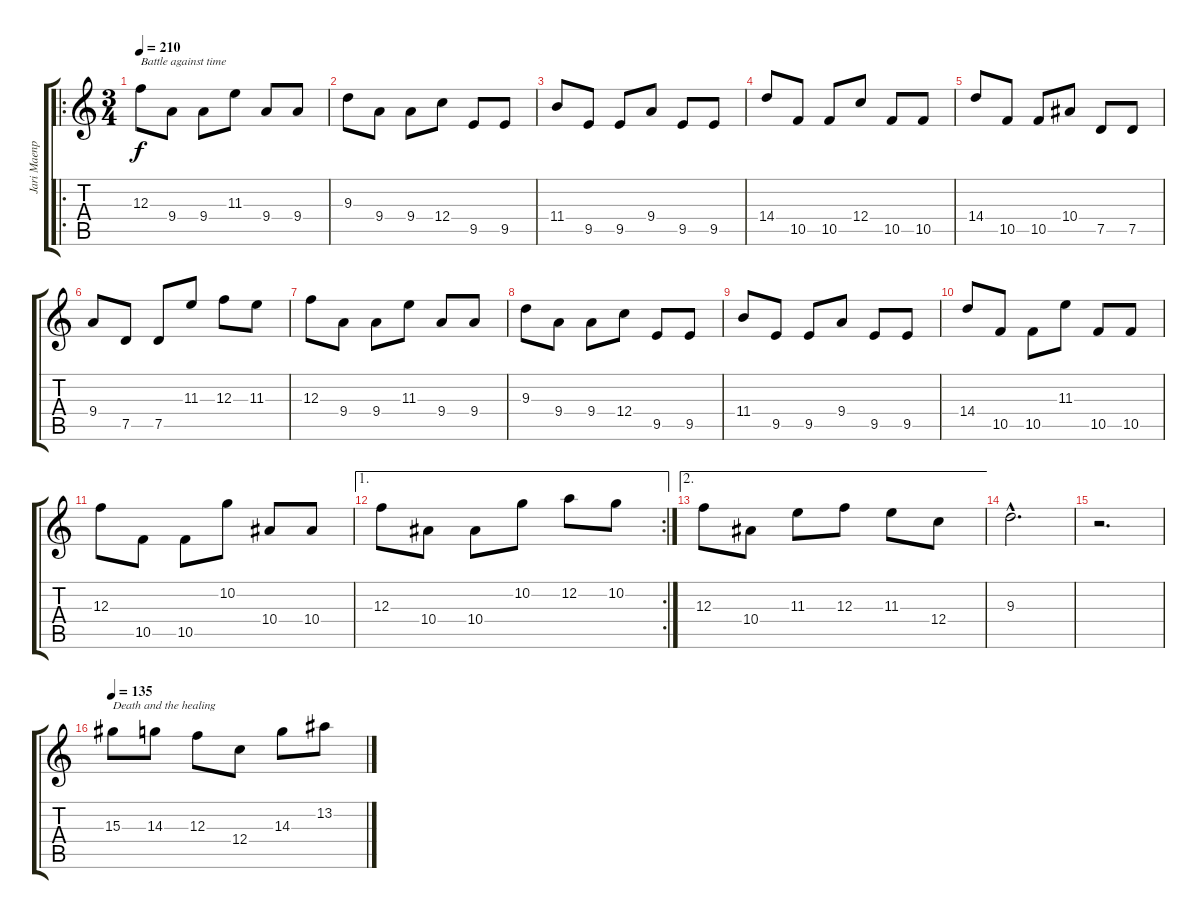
\track ("Jari Maenpäa" "Jari Maenp") {instrument distortionguitar}
\staff {score tabs}
\tuning (D4 A3 F3 C3 G2 D2) {hide}
\ro
\ts (3 4)
\tempo 210
\clef g2
\ks c
12.3.8{txt "Battle against time" dy f} 9.4.8 9.4.8 11.3.8 9.4.8 9.4.8 |
9.3.8 9.4.8 9.4.8 12.4.8 9.5.8 9.5.8 |
11.4.8 9.5.8 9.5.8 9.4.8 9.5.8 9.5.8 |
14.4.8 10.5.8 10.5.8 12.4.8 10.5.8 10.5.8 |
14.4.8 10.5.8 10.5.8 10.4.8 7.5.8 7.5.8 |
9.4.8 7.5.8 7.5.8 11.3.8 12.3.8 11.3.8 |
12.3.8 9.4.8 9.4.8 11.3.8 9.4.8 9.4.8 |
9.3.8 9.4.8 9.4.8 12.4.8 9.5.8 9.5.8 |
11.4.8 9.5.8 9.5.8 9.4.8 9.5.8 9.5.8 |
14.4.8 10.5.8 10.5.8 11.3.8 10.5.8 10.5.8 |
12.3.8 10.5.8 10.5.8 10.2.8 10.4.8 10.4.8 |
\ae 1
\rc 2
12.3.8 10.4.8 10.4.8 10.2.8 12.2.8 10.2.8 |
\ae 2
12.3.8 10.4.8 11.3.8 12.3.8 11.3.8 12.4.8 |
9.3{hac}.2{d} |
r.2{d} |
\tempo 135
15.3.8{txt "Death and the healing"} 14.3.8 12.3.8 12.4.8 14.3.8 13.2.8
